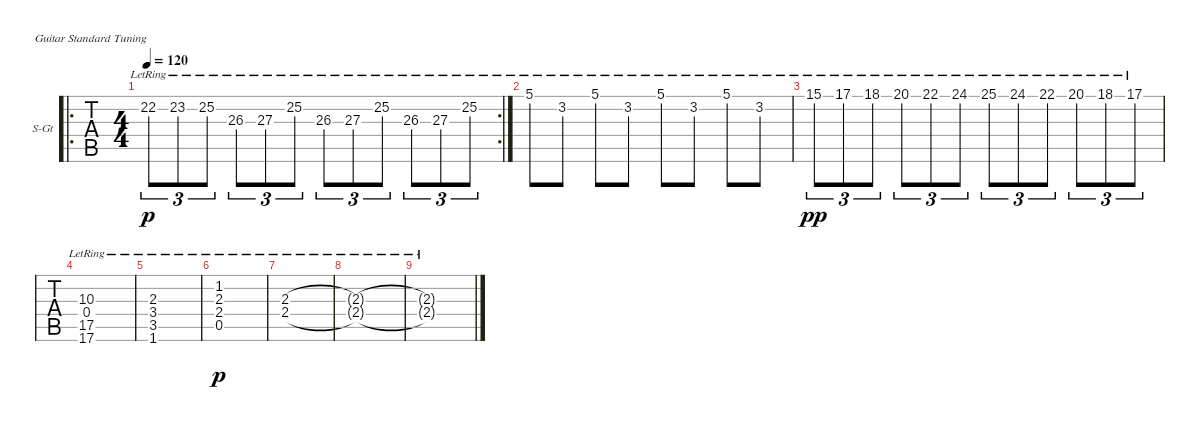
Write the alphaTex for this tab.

\defaultSystemsLayout 4
\bracketExtendMode groupsimilarinstruments
\firstSystemTrackNameOrientation horizontal
\otherSystemsTrackNameOrientation horizontal
\track ("Steel Guitar" "S-Gt") {instrument acousticguitarsteel}
\staff {tabs}
\tuning (E4 B3 G3 D3 A2 E2)
\ro
\rc 2
\ts (4 4)
\tempo 120
\clef g2
\scale
0.421875
\ks aminor
22.2{lr}.8{tu (3 2) dy p} 23.2{lr}.8{tu (3 2)} 25.2{lr}.8{tu (3 2)} 26.3{lr}.8{tu (3 2)} 27.3{lr}.8{tu (3 2)} 25.2{lr}.8{tu (3 2)} 26.3{lr}.8{tu (3 2)} 27.3{lr}.8{tu (3 2)} 25.2{lr}.8{tu (3 2)} 26.3{lr}.8{tu (3 2)} 27.3{lr}.8{tu (3 2)} 25.2{lr}.8{tu (3 2)} |
\scale
0.333333 5.1{lr}.8 3.2{lr}.8 5.1{lr}.8 3.2{lr}.8 5.1{lr}.8 3.2{lr}.8 5.1{lr}.8 3.2{lr}.8 |
\scale
0.333333 15.1{lr}.8{tu (3 2) dy pp} 17.1{lr}.8{tu (3 2)} 18.1{lr}.8{tu (3 2)} 20.1{lr}.8{tu (3 2)} 22.1{lr}.8{tu (3 2)} 24.1{lr}.8{tu (3 2)} 25.1{lr}.8{tu (3 2)} 24.1{lr}.8{tu (3 2)} 22.1{lr}.8{tu (3 2)} 20.1{lr}.8{tu (3 2)} 18.1{lr}.8{tu (3 2)} 17.1{lr}.8{tu (3 2)} |
\scale
0.333333 (0.4{lr} 17.6{lr} 17.5{lr} 10.3{lr}).1 |
\scale
0.333333 (1.6{lr} 3.5{lr} 3.4{lr} 2.3{lr}).1 |
\scale
0.333333 (0.5{lr} 2.4{lr} 2.3{lr} 1.2{lr}).1{dy p} |
\scale
0.333333 (2.4{lr} 2.3{lr}).1 |
(2.4{lr t} 2.3{lr t}).1 |
(2.4{lr t} 2.3{lr t}).1
